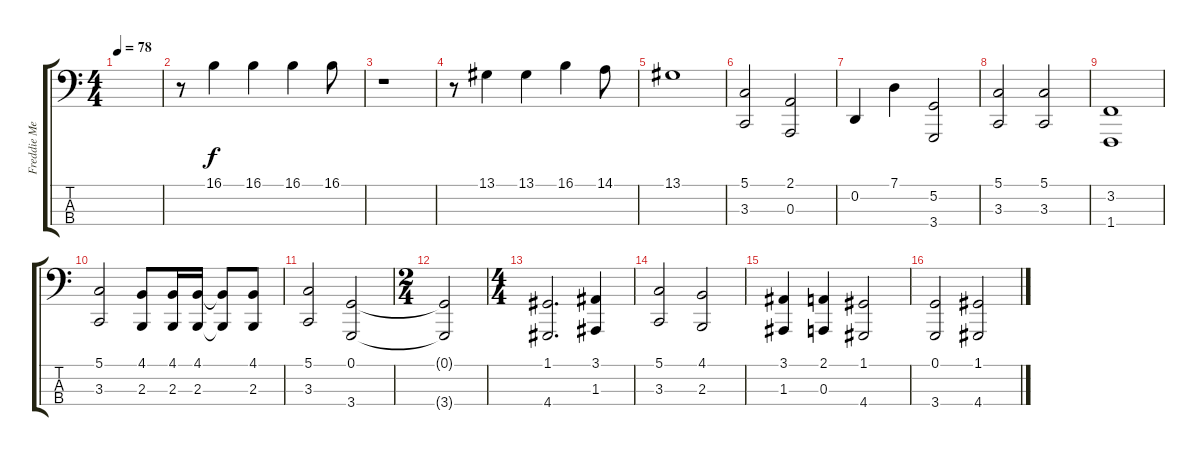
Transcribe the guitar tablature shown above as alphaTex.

\track ("Freddie Mercury - Piano LH" "Freddie Me") {instrument acousticgrandpiano}
\staff {score tabs}
\tuning (G2 D2 A1 E1) {hide}
\ts (4 4)
\tempo 78
\clef f4
\ks c
|
r.8 16.1.4 16.1.4 16.1.4 16.1.8 |
r.1 |
r.8 13.1.4 13.1.4 16.1.4 14.1.8 |
13.1.1 |
(5.1 3.3).2 (2.1 0.3).2 |
0.2.4 7.1.4 (5.2 3.4).2 |
(5.1 3.3).2 (5.1 3.3).2 |
(3.2 1.4).1 |
(5.1 3.3).2 (4.1 2.3).8 (4.1 2.3).16 (4.1 2.3).16 (4.1{t} 2.3{t}).8 (4.1 2.3).8 |
(5.1 3.3).2 (0.1 3.4).2 |
\ts (2 4)
(0.1{t} 3.4{t}).2 |
\ts (4 4)
(1.1 4.4).2{d} (3.1 1.3).4 |
(5.1 3.3).2 (4.1 2.3).2 |
(3.1 1.3).4 (2.1 0.3).4 (1.1 4.4).2 |
(0.1 3.4).2 (1.1 4.4).2
